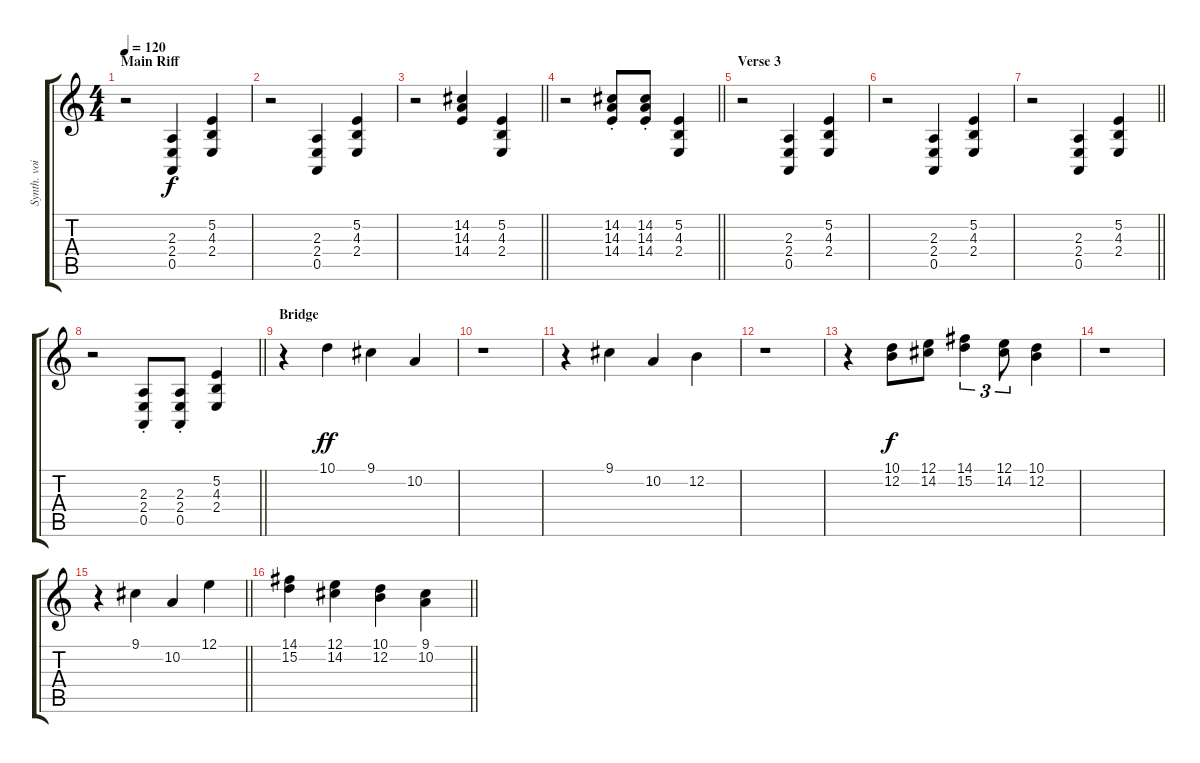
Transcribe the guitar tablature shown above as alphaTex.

\track ("Synth. voice 1" "Synth. voi") {instrument synthbrass1}
\staff {score tabs}
\tuning (E4 B3 G3 D3 A2 E2) {hide}
\ts (4 4)
\section ("" "Main Riff")
\tempo 120
\clef g2
\ks c
r.2{dy fff} (2.3 2.4 0.5).4{dy f} (5.2 4.3 2.4).4 |
r.2 (2.3 2.4 0.5).4 (5.2 4.3 2.4).4 |
\barLineRight lightlight
r.2 (14.2 14.3 14.4).4 (5.2 4.3 2.4).4 |
\barLineRight lightlight
r.2 (14.2{st} 14.3{st} 14.4{st}).8 (14.2{st} 14.3{st} 14.4{st}).8 (5.2 4.3 2.4).4 |
\section ("" "Verse 3")
r.2 (2.3 2.4 0.5).4 (5.2 4.3 2.4).4 |
r.2 (2.3 2.4 0.5).4 (5.2 4.3 2.4).4 |
\barLineRight lightlight
r.2 (2.3 2.4 0.5).4 (5.2 4.3 2.4).4 |
\barLineRight lightlight
r.2 (2.3{st} 2.4{st} 0.5{st}).8 (2.3{st} 2.4{st} 0.5{st}).8 (5.2 4.3 2.4).4 |
\section ("" "Bridge")
r.4 10.1.4{dy ff} 9.1.4 10.2.4 |
r.1 |
r.4 9.1.4 10.2.4 12.2.4 |
r.1 |
r.4 (10.1 12.2).8{dy f} (12.1 14.2).8 (14.1 15.2).4{tu (3 2)} (12.1 14.2).8{tu (3 2)} (10.1 12.2).4 |
r.1 |
\barLineRight lightlight
r.4 9.1.4 10.2.4 12.1.4 |
\barLineRight lightlight
(14.1 15.2).4 (12.1 14.2).4 (10.1 12.2).4 (9.1 10.2).4
